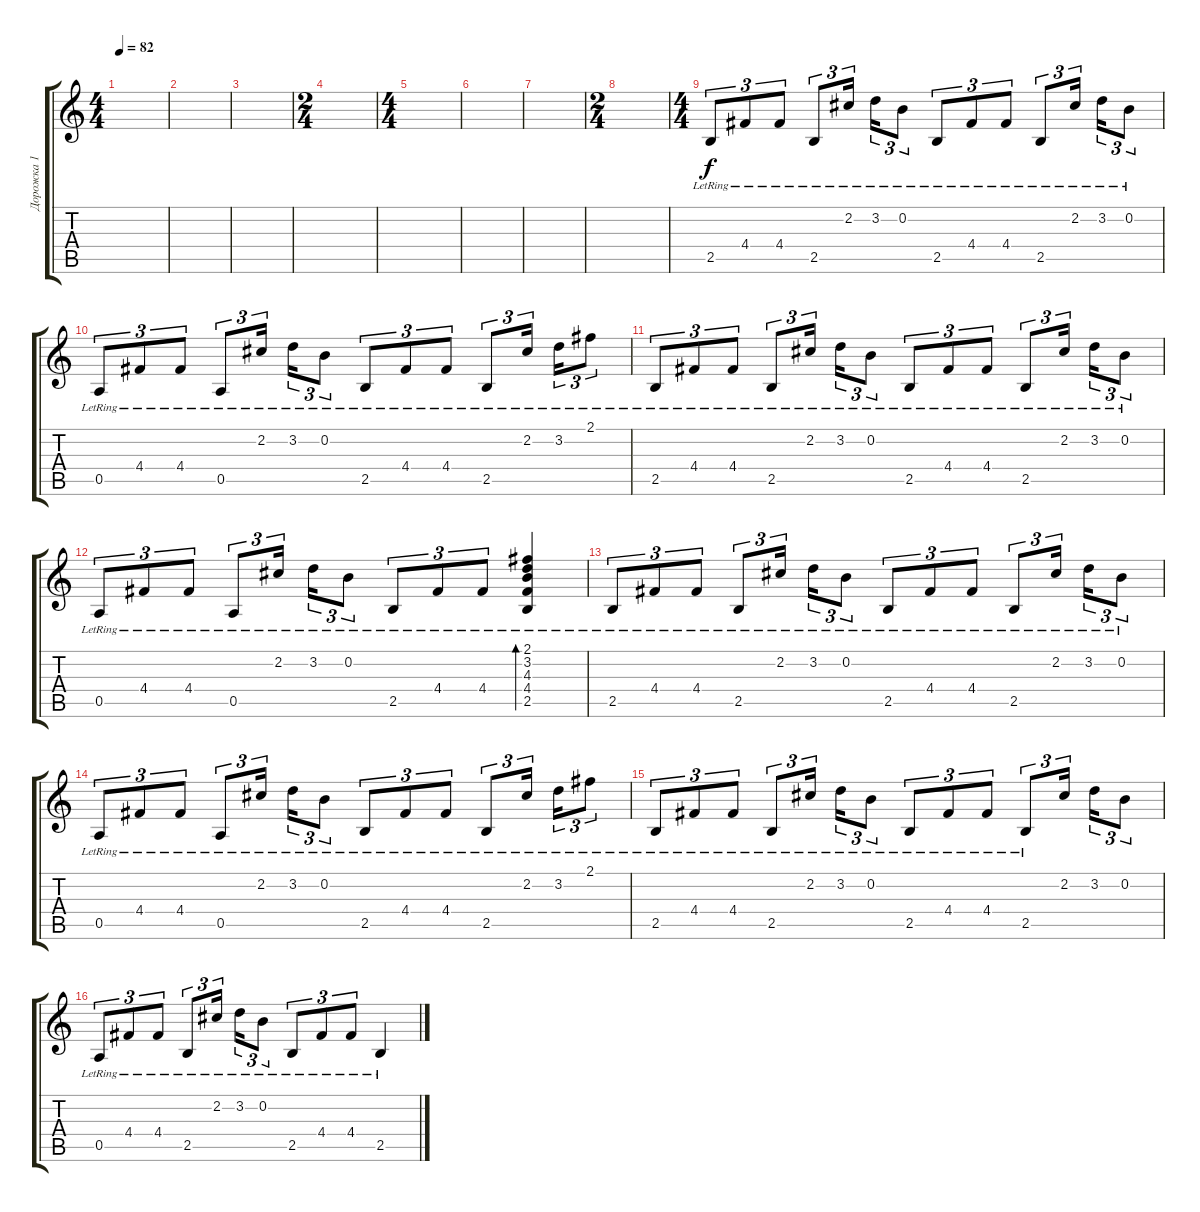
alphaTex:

\track ("Дорожка 1" "Дорожка 1") {instrument acousticguitarsteel}
\staff {score tabs}
\tuning (E4 B3 G3 D3 A2 E2) {hide}
\ts (4 4)
\tempo 82
\clef g2
\ks c
|
|
|
\ts (2 4)
|
\ts (4 4)
|
|
|
\ts (2 4)
|
\ts (4 4)
2.5{lr}.8{tu (3 2) instrument acousticguitarsteel} 4.4{lr}.8{tu (3 2)} 4.4{lr}.8{tu (3 2)} 2.5{lr}.8{tu (3 2)} 2.2{lr}.16{tu (3 2)} 3.2{lr}.16{tu (3 2)} 0.2{lr}.8{tu (3 2)} 2.5{lr}.8{tu (3 2)} 4.4{lr}.8{tu (3 2)} 4.4{lr}.8{tu (3 2)} 2.5{lr}.8{tu (3 2)} 2.2{lr}.16{tu (3 2)} 3.2{lr}.16{tu (3 2)} 0.2{lr}.8{tu (3 2)} |
0.5{lr}.8{tu (3 2)} 4.4{lr}.8{tu (3 2)} 4.4{lr}.8{tu (3 2)} 0.5{lr}.8{tu (3 2)} 2.2{lr}.16{tu (3 2)} 3.2{lr}.16{tu (3 2)} 0.2{lr}.8{tu (3 2)} 2.5{lr}.8{tu (3 2)} 4.4{lr}.8{tu (3 2)} 4.4{lr}.8{tu (3 2)} 2.5{lr}.8{tu (3 2)} 2.2{lr}.16{tu (3 2)} 3.2{lr}.16{tu (3 2)} 2.1{lr}.8{tu (3 2)} |
2.5{lr}.8{tu (3 2)} 4.4{lr}.8{tu (3 2)} 4.4{lr}.8{tu (3 2)} 2.5{lr}.8{tu (3 2)} 2.2{lr}.16{tu (3 2)} 3.2{lr}.16{tu (3 2)} 0.2{lr}.8{tu (3 2)} 2.5{lr}.8{tu (3 2)} 4.4{lr}.8{tu (3 2)} 4.4{lr}.8{tu (3 2)} 2.5{lr}.8{tu (3 2)} 2.2{lr}.16{tu (3 2)} 3.2{lr}.16{tu (3 2)} 0.2{lr}.8{tu (3 2)} |
0.5{lr}.8{tu (3 2)} 4.4{lr}.8{tu (3 2)} 4.4{lr}.8{tu (3 2)} 0.5{lr}.8{tu (3 2)} 2.2{lr}.16{tu (3 2)} 3.2{lr}.16{tu (3 2)} 0.2{lr}.8{tu (3 2)} 2.5{lr}.8{tu (3 2)} 4.4{lr}.8{tu (3 2)} 4.4{lr}.8{tu (3 2)} (2.1{lr} 3.2{lr} 4.3{lr} 4.4{lr} 2.5{lr}).4{bd 60} |
2.5{lr}.8{tu (3 2)} 4.4{lr}.8{tu (3 2)} 4.4{lr}.8{tu (3 2)} 2.5{lr}.8{tu (3 2)} 2.2{lr}.16{tu (3 2)} 3.2{lr}.16{tu (3 2)} 0.2{lr}.8{tu (3 2)} 2.5{lr}.8{tu (3 2)} 4.4{lr}.8{tu (3 2)} 4.4{lr}.8{tu (3 2)} 2.5{lr}.8{tu (3 2)} 2.2{lr}.16{tu (3 2)} 3.2{lr}.16{tu (3 2)} 0.2{lr}.8{tu (3 2)} |
0.5{lr}.8{tu (3 2)} 4.4{lr}.8{tu (3 2)} 4.4{lr}.8{tu (3 2)} 0.5{lr}.8{tu (3 2)} 2.2{lr}.16{tu (3 2)} 3.2{lr}.16{tu (3 2)} 0.2{lr}.8{tu (3 2)} 2.5{lr}.8{tu (3 2)} 4.4{lr}.8{tu (3 2)} 4.4{lr}.8{tu (3 2)} 2.5{lr}.8{tu (3 2)} 2.2{lr}.16{tu (3 2)} 3.2{lr}.16{tu (3 2)} 2.1{lr}.8{tu (3 2)} |
2.5{lr}.8{tu (3 2)} 4.4{lr}.8{tu (3 2)} 4.4{lr}.8{tu (3 2)} 2.5{lr}.8{tu (3 2)} 2.2{lr}.16{tu (3 2)} 3.2{lr}.16{tu (3 2)} 0.2{lr}.8{tu (3 2)} 2.5{lr}.8{tu (3 2)} 4.4{lr}.8{tu (3 2)} 4.4{lr}.8{tu (3 2)} 2.5{lr}.8{tu (3 2)} 2.2.16{tu (3 2)} 3.2.16{tu (3 2)} 0.2.8{tu (3 2)} |
0.5{lr}.8{tu (3 2)} 4.4{lr}.8{tu (3 2)} 4.4{lr}.8{tu (3 2)} 2.5{lr}.8{tu (3 2)} 2.2{lr}.16{tu (3 2)} 3.2{lr}.16{tu (3 2)} 0.2{lr}.8{tu (3 2)} 2.5{lr}.8{tu (3 2)} 4.4{lr}.8{tu (3 2)} 4.4{lr}.8{tu (3 2)} 2.5{lr}.4
